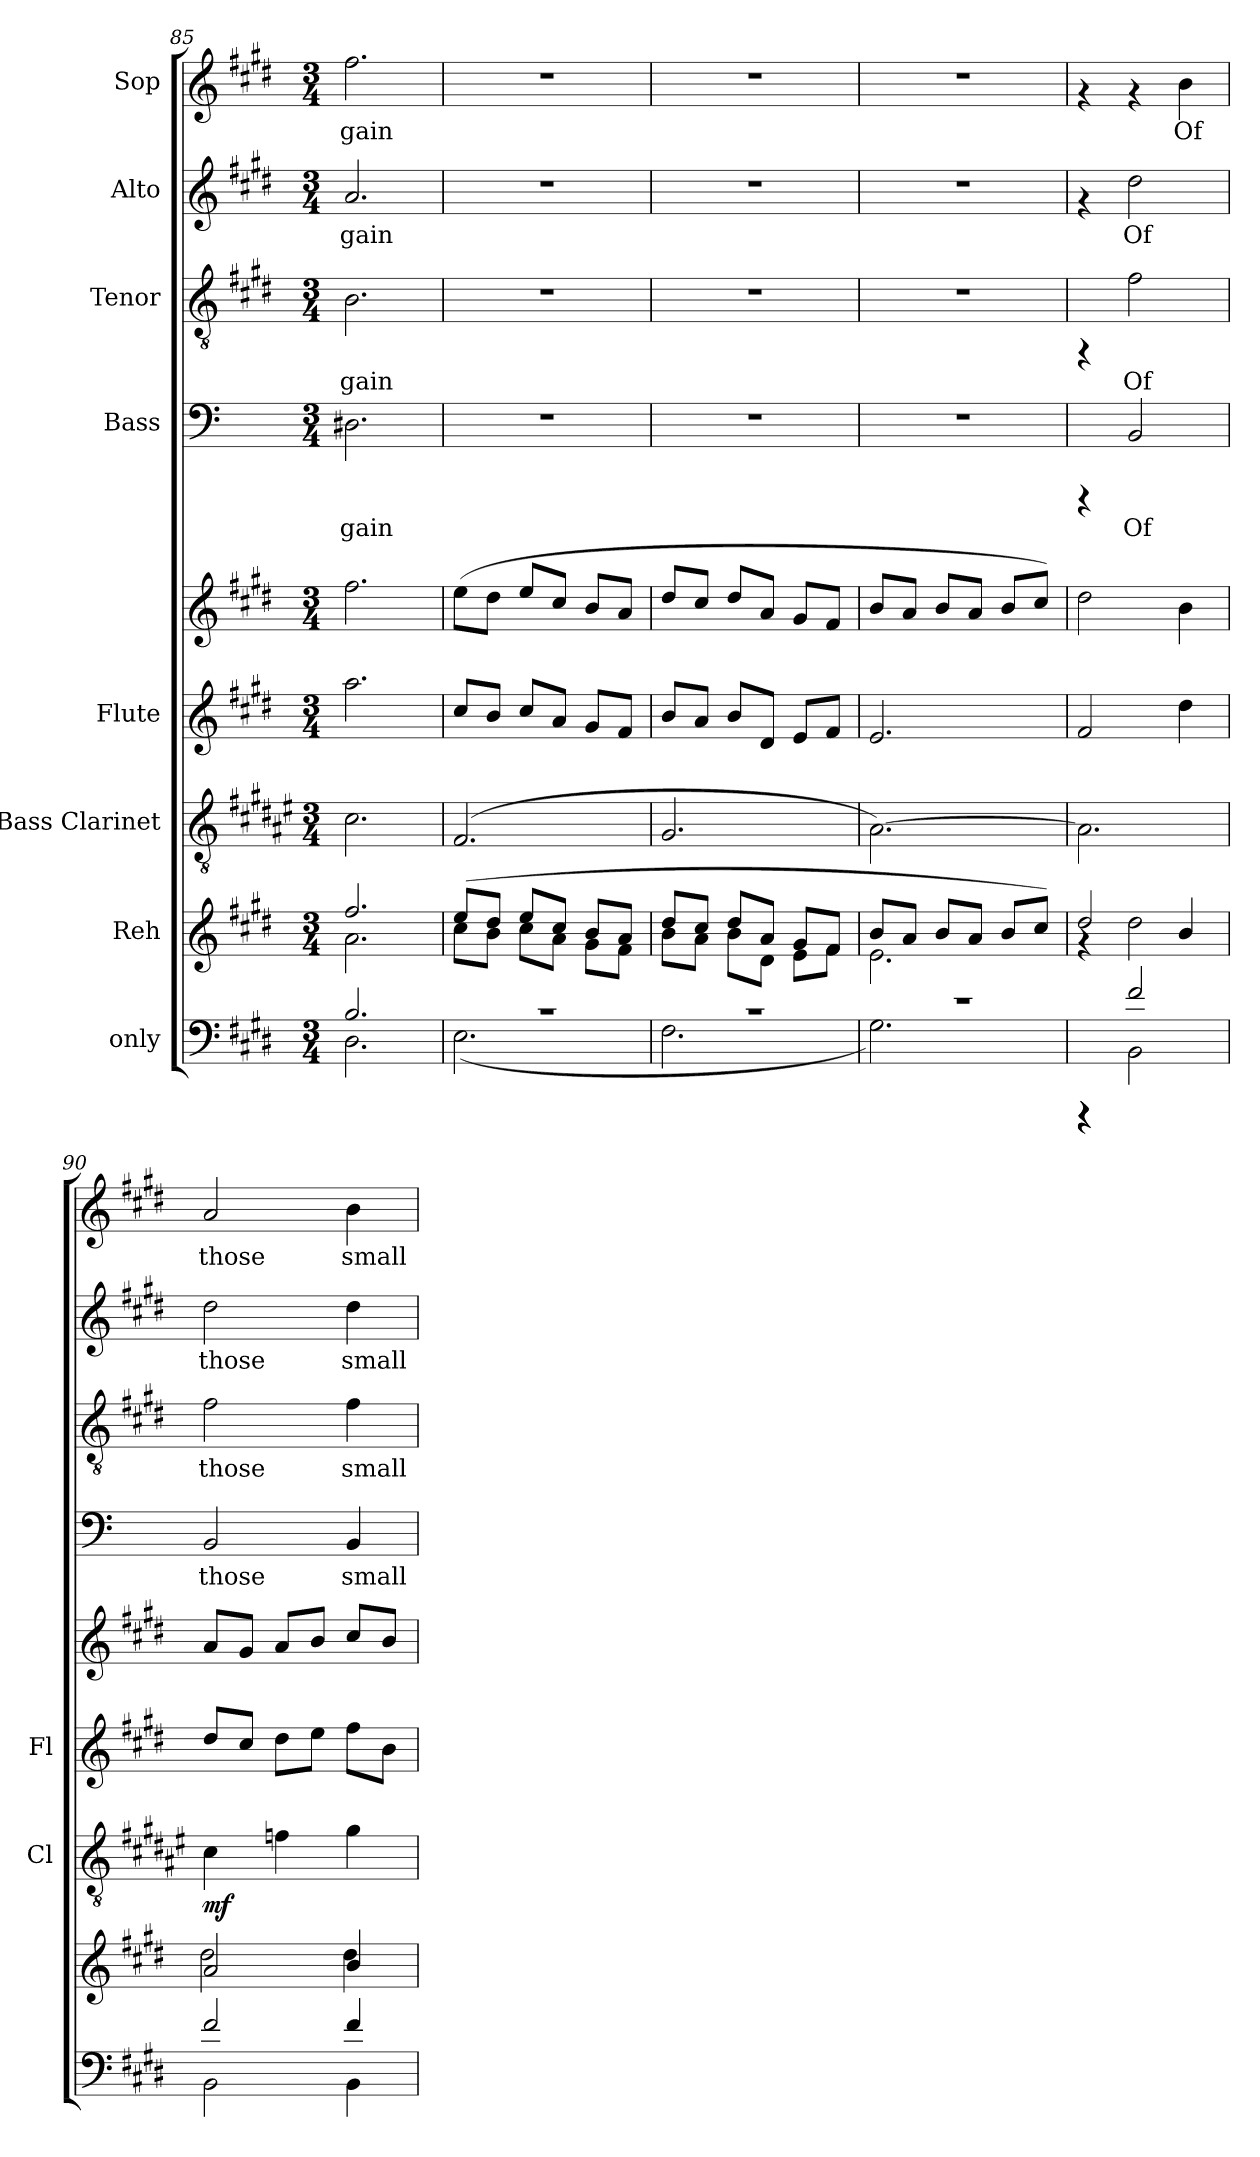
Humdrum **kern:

**kern	**kern	**kern	**dynam	**kern	**kern	**dynam	**kern	**text	**kern	**text	**kern	**text	**kern	**text
*part8	*part7	*part6	*part6	*part5	*part5	*part5	*part4	*part4	*part3	*part3	*part2	*part2	*part1	*part1
*staff9	*staff8	*staff7	*staff7	*staff6	*staff5	*staff5/6	*staff4	*staff4	*staff3	*staff3	*staff2	*staff2	*staff1	*staff1
*I"only	*I"Reh	*I"Bass Clarinet	*	*I"Flute	*	*	*I"Bass	*	*I"Tenor	*	*I"Alto	*	*I"Sop	*
*	*	*I'Cl	*	*I'Fl	*	*	*	*	*	*	*	*	*	*
*clefF4	*clefG2	*clefGv2	*	*clefG2	*clefG2	*	*clefF4	*	*clefGv2	*	*clefG2	*	*clefG2	*
*	*	*ITrd1c2	*	*	*	*	*	*	*	*	*	*	*	*
*k[f#c#g#d#]	*k[f#c#g#d#]	*k[f#c#g#d#]	*	*k[f#c#g#d#]	*k[f#c#g#d#]	*	*k[]	*	*k[f#c#g#d#]	*	*k[f#c#g#d#]	*	*k[f#c#g#d#]	*
*E:	*E:	*E:	*	*E:	*E:	*	*C:	*	*E:	*	*E:	*	*E:	*
*M3/4	*M3/4	*M3/4	*	*M3/4	*M3/4	*	*M3/4	*	*M3/4	*	*M3/4	*	*M3/4	*
=85	=85	=85	=85	=85	=85	=85	=85	=85	=85	=85	=85	=85	=85	=85
*^	*^	*	*	*	*	*	*	*	*	*	*	*	*	*
!	!	!	!	!	!	!	!	!	!	!LO:LY:b	!	!LO:LY:b	!	!LO:LY:b	!	!LO:LY:b:cj
2.B/	2.D#\	2.ff#/	2.a\	2.B\	.	2.aa\	2.ff#\	.	2.D#\	-gain	2.B\	-gain	2.a/	-gain	2.ff#\	-gain
=86	=86	=86	=86	=86	=86	=86	=86	=86	=86	=86	=86	=86	=86	=86	=86	=86
2.r	(>2.E\	(>8ee/L	8cc#\L	(>2.E/	.	8cc#/L	(>8ee\L	.	2.r	.	2.r	.	2.r	.	2.r	.
.	.	8dd#/J	8b\J	.	.	8b/J	8dd#\J	.	.	.	.	.	.	.	.	.
.	.	8ee/L	8cc#\L	.	.	8cc#/L	8ee/L	.	.	.	.	.	.	.	.	.
.	.	8cc#/J	8a\J	.	.	8a/J	8cc#/J	.	.	.	.	.	.	.	.	.
.	.	8b/L	8g#\L	.	.	8g#/L	8b/L	.	.	.	.	.	.	.	.	.
.	.	8a/J	8f#\J	.	.	8f#/J	8a/J	.	.	.	.	.	.	.	.	.
!!LO:PB:g=z
=87	=87	=87	=87	=87	=87	=87	=87	=87	=87	=87	=87	=87	=87	=87	=87	=87
2.r	2.F#\	8dd#/L	8b\L	2.F#/	.	8b/L	8dd#/L	.	2.r	.	2.r	.	2.r	.	2.r	.
.	.	8cc#/J	8a\J	.	.	8a/J	8cc#/J	.	.	.	.	.	.	.	.	.
.	.	8dd#/L	8b\L	.	.	8b/L	8dd#/L	.	.	.	.	.	.	.	.	.
.	.	8a/J	8d#\J	.	.	8d#/J	8a/J	.	.	.	.	.	.	.	.	.
.	.	8g#/L	8e\L	.	.	8e/L	8g#/L	.	.	.	.	.	.	.	.	.
.	.	8f#/J	8f#\J	.	.	8f#/J	8f#/J	.	.	.	.	.	.	.	.	.
=88	=88	=88	=88	=88	=88	=88	=88	=88	=88	=88	=88	=88	=88	=88	=88	=88
2.r	2.G#\)	8b/L	2.e\	[>2.G#\)	.	2.e/	8b/L	.	2.r	.	2.r	.	2.r	.	2.r	.
.	.	8a/J	.	.	.	.	8a/J	.	.	.	.	.	.	.	.	.
.	.	8b/L	.	.	.	.	8b/L	.	.	.	.	.	.	.	.	.
.	.	8a/J	.	.	.	.	8a/J	.	.	.	.	.	.	.	.	.
.	.	8b/L	.	.	.	.	8b/L	.	.	.	.	.	.	.	.	.
.	.	8cc#/J)	.	.	.	.	8cc#/J)	.	.	.	.	.	.	.	.	.
=89	=89	=89	=89	=89	=89	=89	=89	=89	=89	=89	=89	=89	=89	=89	=89	=89
4rCCC	4rCCC	2dd#/	4rf	2.G#\]	.	2f#/	2dd#\	.	4rCCC	.	4rFF	.	4rf	.	4rf	.
!	!	!	!	!	!	!	!	!	!	!LO:LY:b	!	!LO:LY:b	!	!LO:LY:b	!	!
2f#/	2BB\	.	2dd#\	.	.	.	.	.	2BB/	Of	2f#\	Of	2dd#\	Of	4rf	.
!	!	!	!	!	!	!	!	!LO:DY:b=2	!	!	!	!	!	!	!	!LO:LY:b:cj
!	!	!	!	!	!	!	!	!LO:DY:n=1:b	!	!	!	!	!	!	!	!
.	.	4b/	.	.	.	4dd#\	4b\	mf mf	.	.	.	.	.	.	4b\	Of
=90	=90	=90	=90	=90	=90	=90	=90	=90	=90	=90	=90	=90	=90	=90	=90	=90
!	!	!	!	!	!LO:DY:b	!	!	!	!	!LO:LY:b	!	!LO:LY:b	!	!LO:LY:b	!	!LO:LY:b:cj
2f#/	2BB\	2a/	2dd#\	4B\	mf	8dd#/L	8a/L	.	2BB/	those	2f#\	those	2dd#\	those	2a/	those
.	.	.	.	.	.	8cc#/J	8g#/J	.	.	.	.	.	.	.	.	.
.	.	.	.	4e-\	.	8dd#\L	8a/L	.	.	.	.	.	.	.	.	.
.	.	.	.	.	.	8ee\J	8b/J	.	.	.	.	.	.	.	.	.
!	!	!	!	!	!	!	!	!	!	!LO:LY:b	!	!LO:LY:b	!	!LO:LY:b	!	!LO:LY:b:cj
4f#/	4BB\	4b/	4dd#\	4f#\	.	8ff#\L	8cc#/L	.	4BB/	small	4f#\	small	4dd#\	small	4b\	small
.	.	.	.	.	.	8b\J	8b/J	.	.	.	.	.	.	.	.	.
*v	*v	*	*	*	*	*	*	*	*	*	*	*	*	*	*	*
*	*v	*v	*	*	*	*	*	*	*	*	*	*	*	*	*
=	=	=	=	=	=	=	=	=	=	=	=	=	=	=
*-	*-	*-	*-	*-	*-	*-	*-	*-	*-	*-	*-	*-	*-	*-
